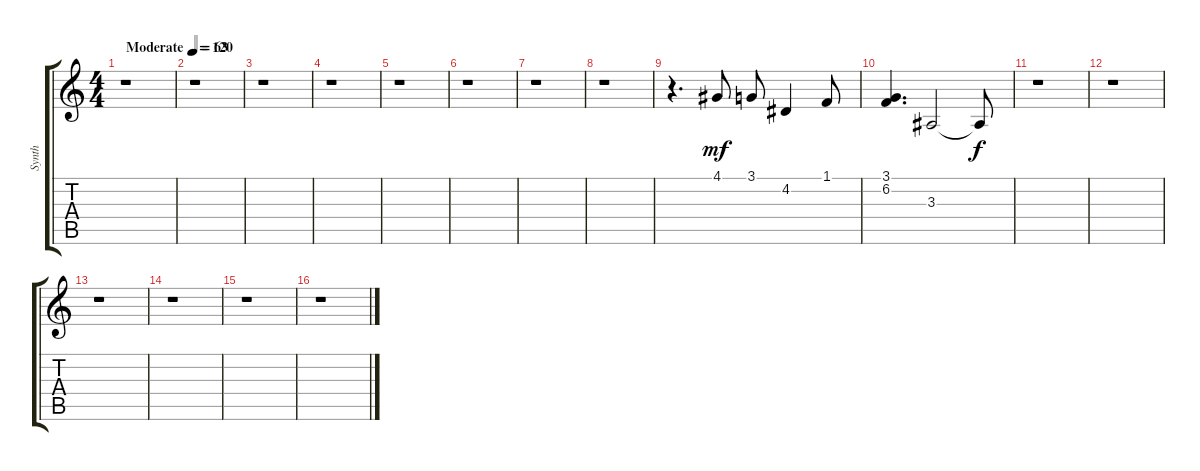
\track ("Synth" "Synth") {instrument fx5brightness}
\staff {score tabs}
\tuning (E4 B3 G3 D3 A2 E2) {hide}
\ts (4 4)
\tempo (120 "Moderate")
\clef g2
\ks c
r.1{dy mf instrument fx5brightness} |
\tempo 63
r.1 |
r.1 |
r.1 |
r.1 |
r.1 |
r.1 |
r.1 |
r.4{d} 4.1.8 3.1.8 4.2.4 1.1.8 |
(3.1 6.2).4{d} 3.3.2 3.3{t}.8{dy f} |
r.1 |
r.1 |
r.1 |
r.1 |
r.1 |
r.1
